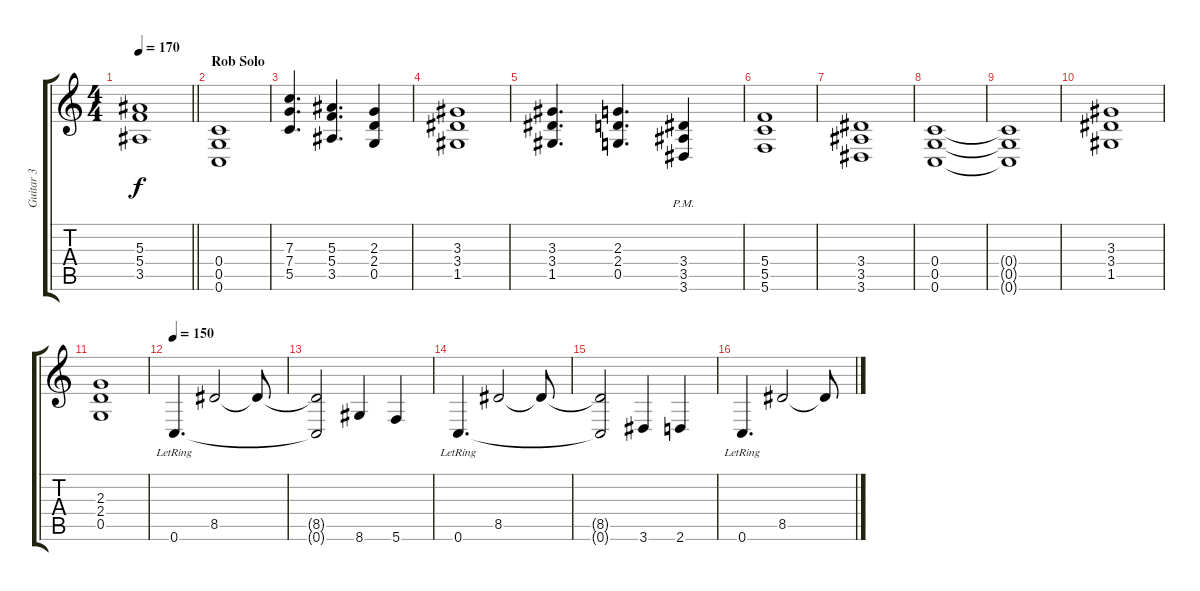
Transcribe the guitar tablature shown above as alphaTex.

\track ("Guitar 3" "Guitar 3") {instrument distortionguitar}
\staff {score tabs}
\tuning (D4 A3 F3 C3 G2 C2) {hide}
\ts (4 4)
\tempo 170
\clef g2
\barLineRight lightlight
\ks c
(5.3 5.4 3.5).1{dy f} |
\section ("" "Rob Solo")
(0.4 0.5 0.6).1 |
(7.3 7.4 5.5).4{d} (5.3 5.4 3.5).4{d} (2.3 2.4 0.5).4 |
(3.3 3.4 1.5).1 |
(3.3 3.4 1.5).4{d} (2.3 2.4 0.5).4{d} (3.4{pm} 3.5{pm} 3.6{pm}).4 |
(5.4 5.5 5.6).1 |
(3.4 3.5 3.6).1 |
(0.4 0.5 0.6).1 |
(0.4{t} 0.5{t} 0.6{t}).1 |
(3.3 3.4 1.5).1 |
(2.3 2.4 0.5).1 |
\tempo 150
0.6{lr}.4{d balance 8 instrument acousticguitarsteel} 8.5.2 8.5{t}.8 |
(8.5{t} 0.6{t}).2 8.6.4 5.6.4 |
0.6{lr}.4{d instrument acousticguitarsteel} 8.5.2 8.5{t}.8 |
(8.5{t} 0.6{t}).2 3.6.4 2.6.4 |
0.6{lr}.4{d instrument acousticguitarsteel} 8.5.2 8.5{t}.8
